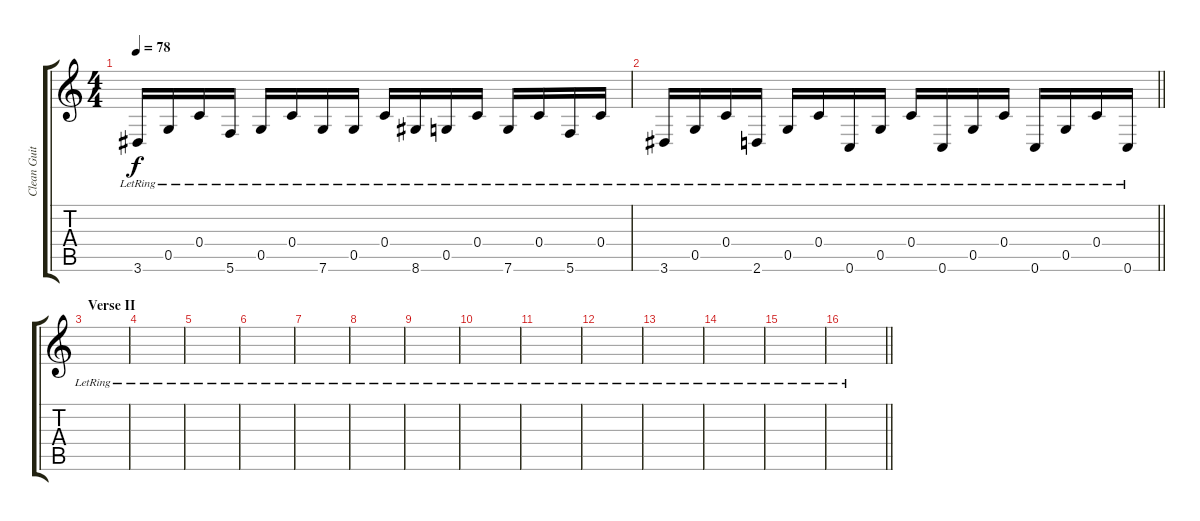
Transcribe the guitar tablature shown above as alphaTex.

\track ("Clean Guitar" "Clean Guit") {instrument acousticguitarsteel}
\staff {score tabs}
\tuning (D4 A3 F3 C3 G2 C2) {hide}
\ts (4 4)
\tempo 78
\clef g2
\ks c
3.6{lr}.16{dy f} 0.5{lr}.16 0.4{lr}.16 5.6{lr}.16 0.5{lr}.16 0.4{lr}.16 7.6{lr}.16 0.5{lr}.16 0.4{lr}.16 8.6{lr}.16 0.5{lr}.16 0.4{lr}.16 7.6{lr}.16 0.4{lr}.16 5.6{lr}.16 0.4{lr}.16 |
\barLineRight lightlight
3.6{lr}.16 0.5{lr}.16 0.4{lr}.16 2.6{lr}.16 0.5{lr}.16 0.4{lr}.16 0.6{lr}.16 0.5{lr}.16 0.4{lr}.16 0.6{lr}.16 0.5{lr}.16 0.4{lr}.16 0.6{lr}.16 0.5{lr}.16 0.4{lr}.16 0.6{lr}.16 |
\section ("" "Verse II")
|
|
|
|
|
|
|
|
|
|
|
|
|
\barLineRight lightlight
